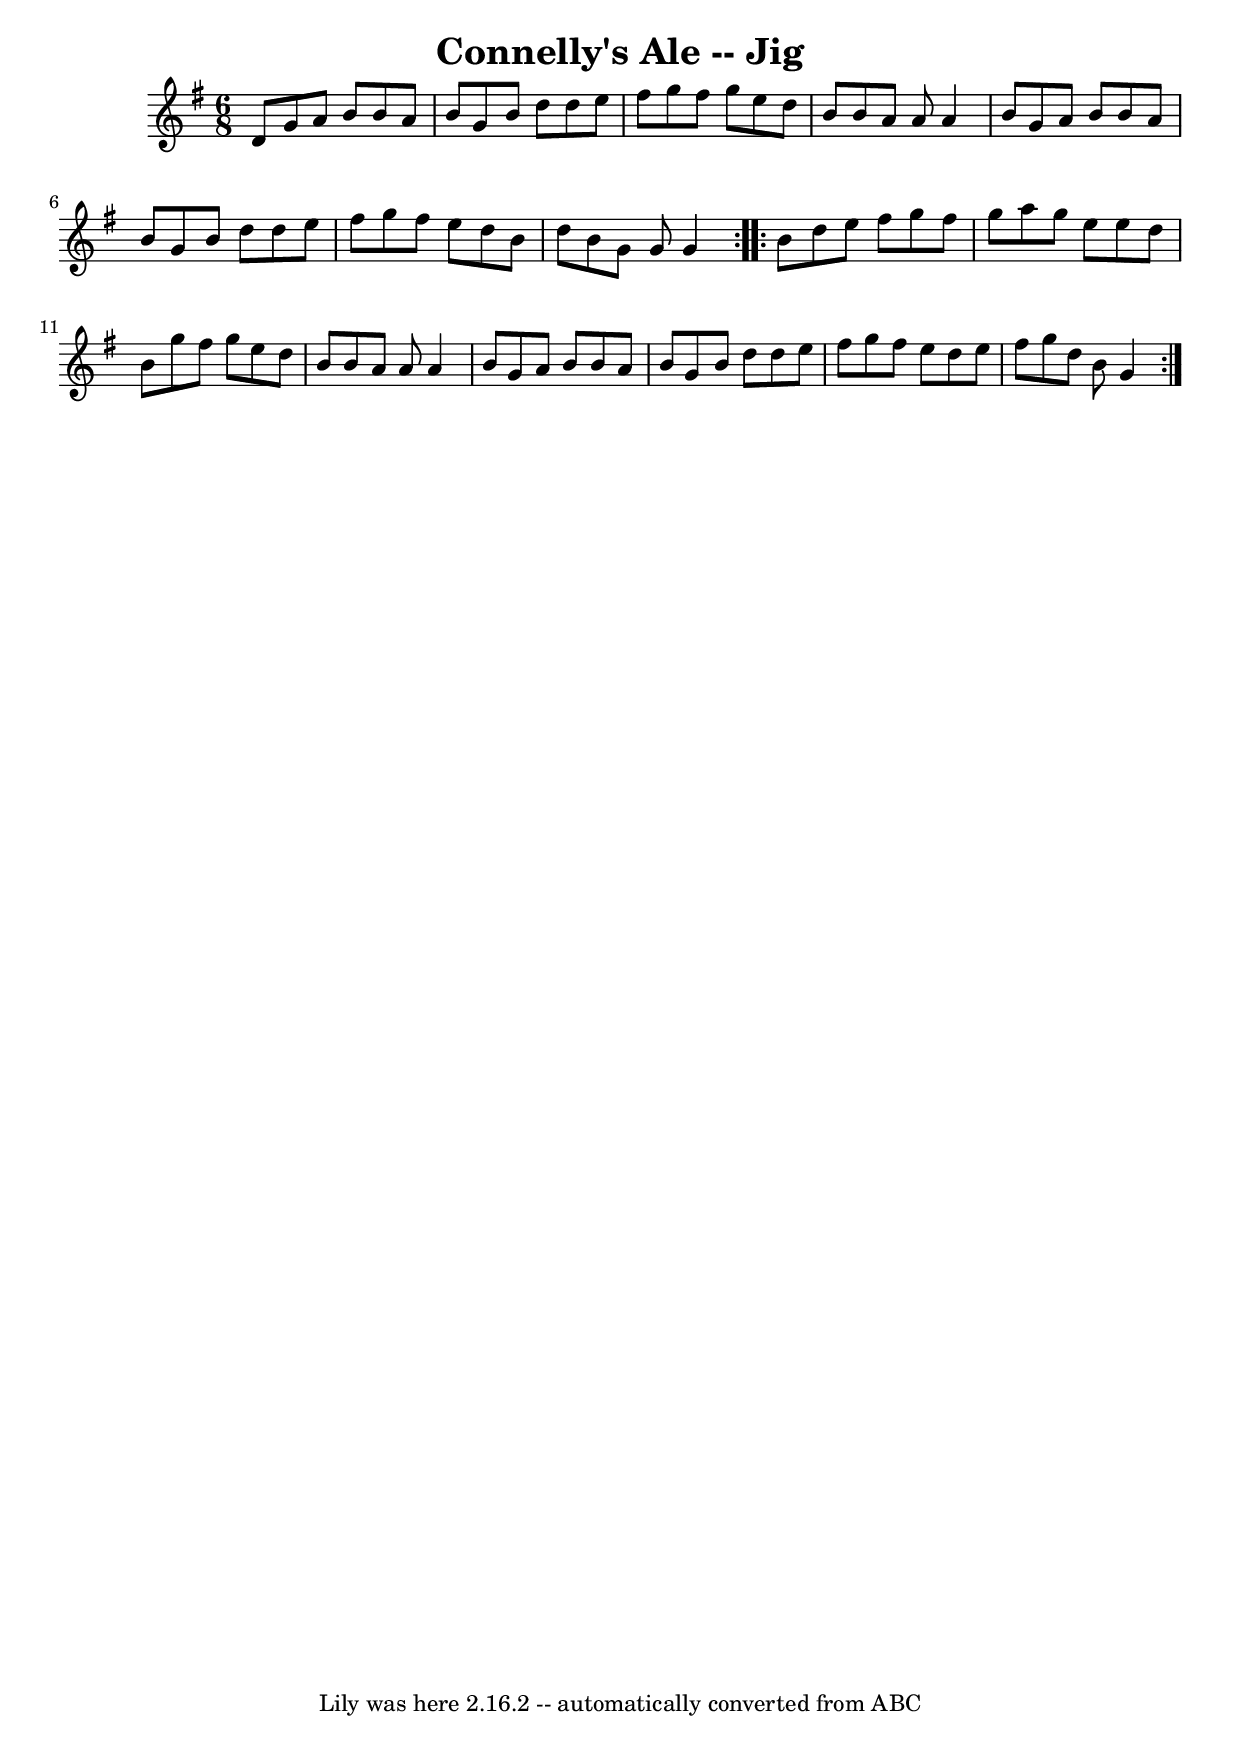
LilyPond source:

\version "2.16.2"
\include "Mammoth.ily"
\header {
  %% book = "Ryan's Mammoth Collection"
 crossRefNumber = "1"
 footnotes = "\\\\111 622"
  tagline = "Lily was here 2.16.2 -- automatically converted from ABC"
  title = "Connelly's Ale -- Jig"

}
voicedefault =  {



  \repeat volta 2 {

    \time 6/8 
    \key g \major d'8   |
 g'8 a'8 b'8 b'8 a'8 b'8     |
 g'8 b'8 d''8 d''8 e''8 fs''8    |
 g''8 fs''8 g''8 e''8 d''8 b'8     |
 b'8 a'8 a'8 a'4 b'8     |
 g'8 a'8 b'8 b'8 a'8 b'8    |
 g'8 b'8 d''8 d''8 e''8 fs''8     |
 g''8 fs''8 e''8 d''8 b'8 d''8     |
 b'8 g'8 g'8 g'4  
  }     

  \repeat volta 2 { b'8   |
 d''8 e''8 fs''8 g''8 fs''8 g''8     |
 a''8 g''8 e''8 e''8 d''8 b'8    |
 g''8 fs''8 g''8 e''8 d''8 b'8     |
 b'8 a'8 a'8 a'4 b'8     |
 g'8 a'8 b'8 b'8 a'8 b'8    |
 g'8 b'8 d''8 d''8 e''8 fs''8     |
 g''8 fs''8 e''8 d''8 e''8 fs''8     |
 g''8 d''8 b'8 g'4  
  }   

}

\score{
  <<

    \context Staff="default"
    {
      \voicedefault 
      
    }

  >>
  \layout {
    
  }
  \midi {
  }

}
